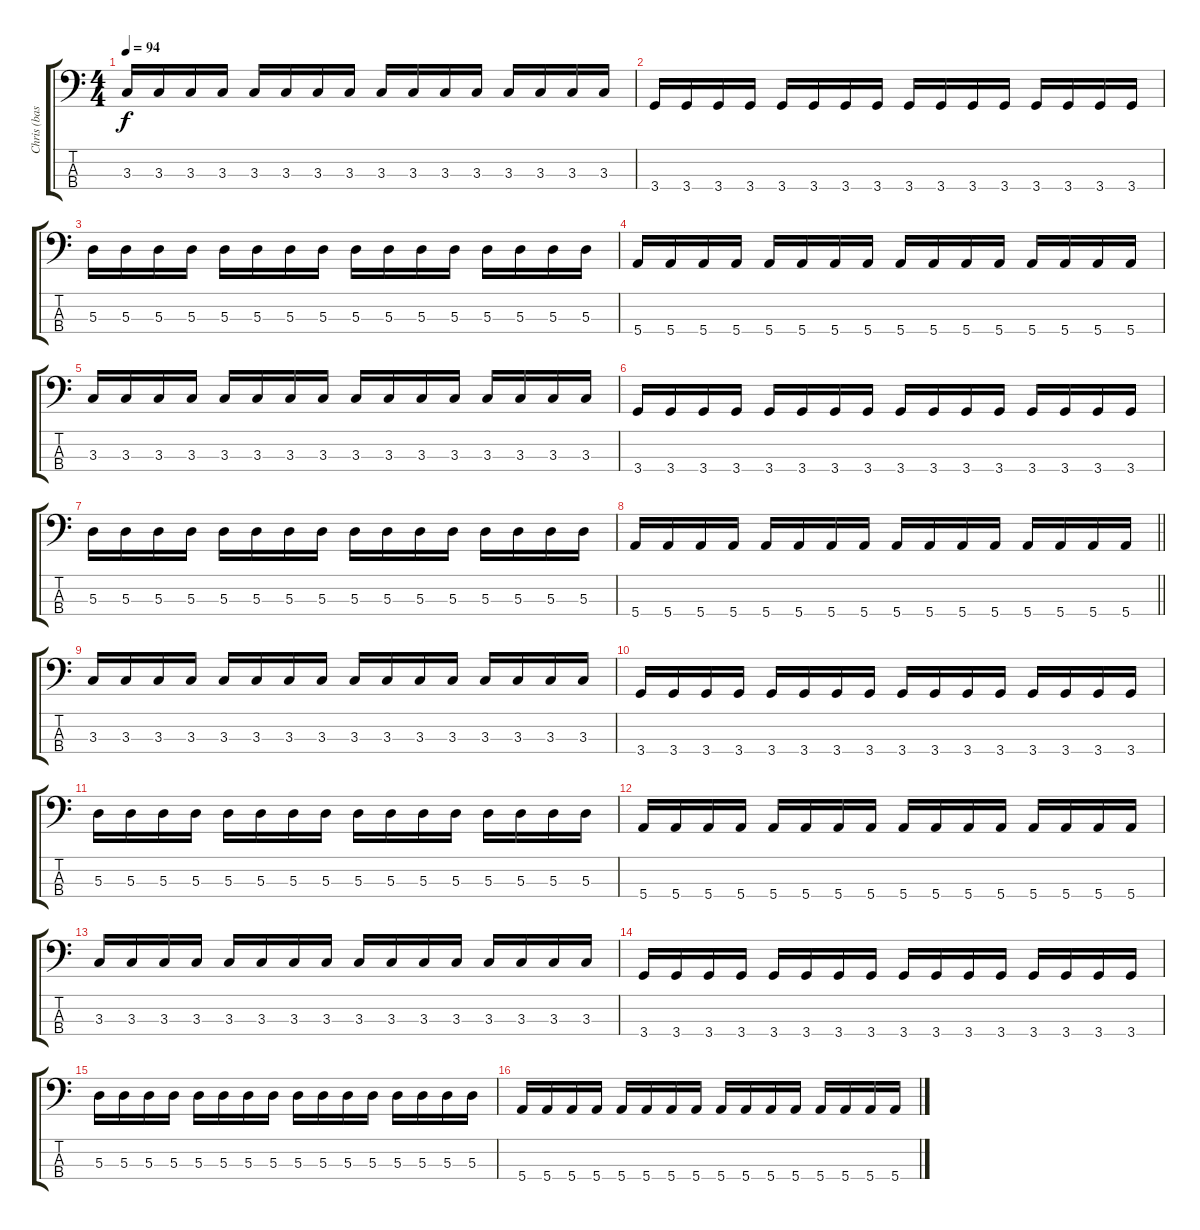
\track ("Chris (basse)" "Chris (bas") {instrument electricbassfinger}
\staff {score tabs}
\tuning (G2 D2 A1 E1) {hide}
\ts (4 4)
\tempo 94
\clef f4
\ks c
3.3.16{dy f} 3.3.16 3.3.16 3.3.16 3.3.16 3.3.16 3.3.16 3.3.16 3.3.16 3.3.16 3.3.16 3.3.16 3.3.16 3.3.16 3.3.16 3.3.16 |
3.4.16 3.4.16 3.4.16 3.4.16 3.4.16 3.4.16 3.4.16 3.4.16 3.4.16 3.4.16 3.4.16 3.4.16 3.4.16 3.4.16 3.4.16 3.4.16 |
5.3.16 5.3.16 5.3.16 5.3.16 5.3.16 5.3.16 5.3.16 5.3.16 5.3.16 5.3.16 5.3.16 5.3.16 5.3.16 5.3.16 5.3.16 5.3.16 |
5.4.16 5.4.16 5.4.16 5.4.16 5.4.16 5.4.16 5.4.16 5.4.16 5.4.16 5.4.16 5.4.16 5.4.16 5.4.16 5.4.16 5.4.16 5.4.16 |
3.3.16 3.3.16 3.3.16 3.3.16 3.3.16 3.3.16 3.3.16 3.3.16 3.3.16 3.3.16 3.3.16 3.3.16 3.3.16 3.3.16 3.3.16 3.3.16 |
3.4.16 3.4.16 3.4.16 3.4.16 3.4.16 3.4.16 3.4.16 3.4.16 3.4.16 3.4.16 3.4.16 3.4.16 3.4.16 3.4.16 3.4.16 3.4.16 |
5.3.16 5.3.16 5.3.16 5.3.16 5.3.16 5.3.16 5.3.16 5.3.16 5.3.16 5.3.16 5.3.16 5.3.16 5.3.16 5.3.16 5.3.16 5.3.16 |
\barLineRight lightlight
5.4.16 5.4.16 5.4.16 5.4.16 5.4.16 5.4.16 5.4.16 5.4.16 5.4.16 5.4.16 5.4.16 5.4.16 5.4.16 5.4.16 5.4.16 5.4.16 |
3.3.16 3.3.16 3.3.16 3.3.16 3.3.16 3.3.16 3.3.16 3.3.16 3.3.16 3.3.16 3.3.16 3.3.16 3.3.16 3.3.16 3.3.16 3.3.16 |
3.4.16 3.4.16 3.4.16 3.4.16 3.4.16 3.4.16 3.4.16 3.4.16 3.4.16 3.4.16 3.4.16 3.4.16 3.4.16 3.4.16 3.4.16 3.4.16 |
5.3.16 5.3.16 5.3.16 5.3.16 5.3.16 5.3.16 5.3.16 5.3.16 5.3.16 5.3.16 5.3.16 5.3.16 5.3.16 5.3.16 5.3.16 5.3.16 |
5.4.16 5.4.16 5.4.16 5.4.16 5.4.16 5.4.16 5.4.16 5.4.16 5.4.16 5.4.16 5.4.16 5.4.16 5.4.16 5.4.16 5.4.16 5.4.16 |
3.3.16 3.3.16 3.3.16 3.3.16 3.3.16 3.3.16 3.3.16 3.3.16 3.3.16 3.3.16 3.3.16 3.3.16 3.3.16 3.3.16 3.3.16 3.3.16 |
3.4.16 3.4.16 3.4.16 3.4.16 3.4.16 3.4.16 3.4.16 3.4.16 3.4.16 3.4.16 3.4.16 3.4.16 3.4.16 3.4.16 3.4.16 3.4.16 |
5.3.16 5.3.16 5.3.16 5.3.16 5.3.16 5.3.16 5.3.16 5.3.16 5.3.16 5.3.16 5.3.16 5.3.16 5.3.16 5.3.16 5.3.16 5.3.16 |
5.4.16 5.4.16 5.4.16 5.4.16 5.4.16 5.4.16 5.4.16 5.4.16 5.4.16 5.4.16 5.4.16 5.4.16 5.4.16 5.4.16 5.4.16 5.4.16
